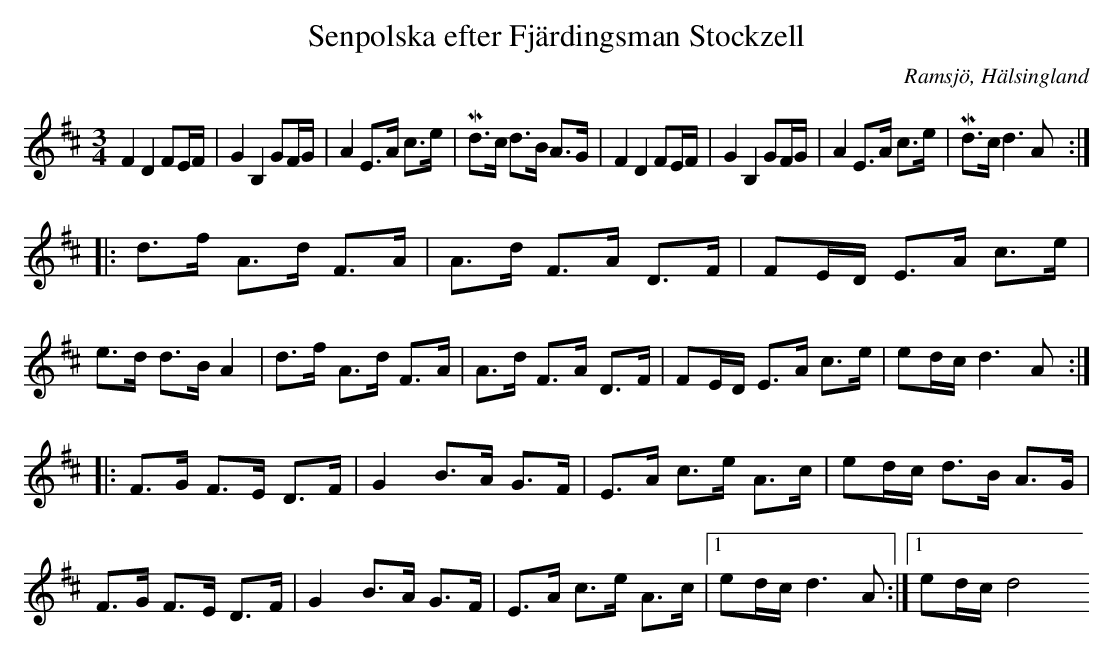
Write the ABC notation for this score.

X:1
T: Senpolska efter Fjärdingsman Stockzell
O: Ramsjö, Hälsingland
M:3/4
L:1/8
K:D
F2 D2 FE/F/|G2 B,2 GF/G/| A2 E>A c>e|Md>c d>B A>G|F2 D2 FE/F/|G2 B,2 GF/G/| A2 E>A c>e|Md>c d2>A2:|
|:d>f A>d F>A| A>d F>A D>F|FE/D/ E>A c>e|e>d d>B A2|d>f A>d F>A| A>d F>A D>F|FE/D/ E>A c>e|ed/c/ d2>A2:|
|:F>G F>E D>F|G2 B>A G>F|E>A c>e A>c|ed/c/ d>B A>G|F>G F>E D>F|G2 B>A G>F|E>A c>e A>c|1 ed/c/ d2>A2:|1 ed/c/ d4
